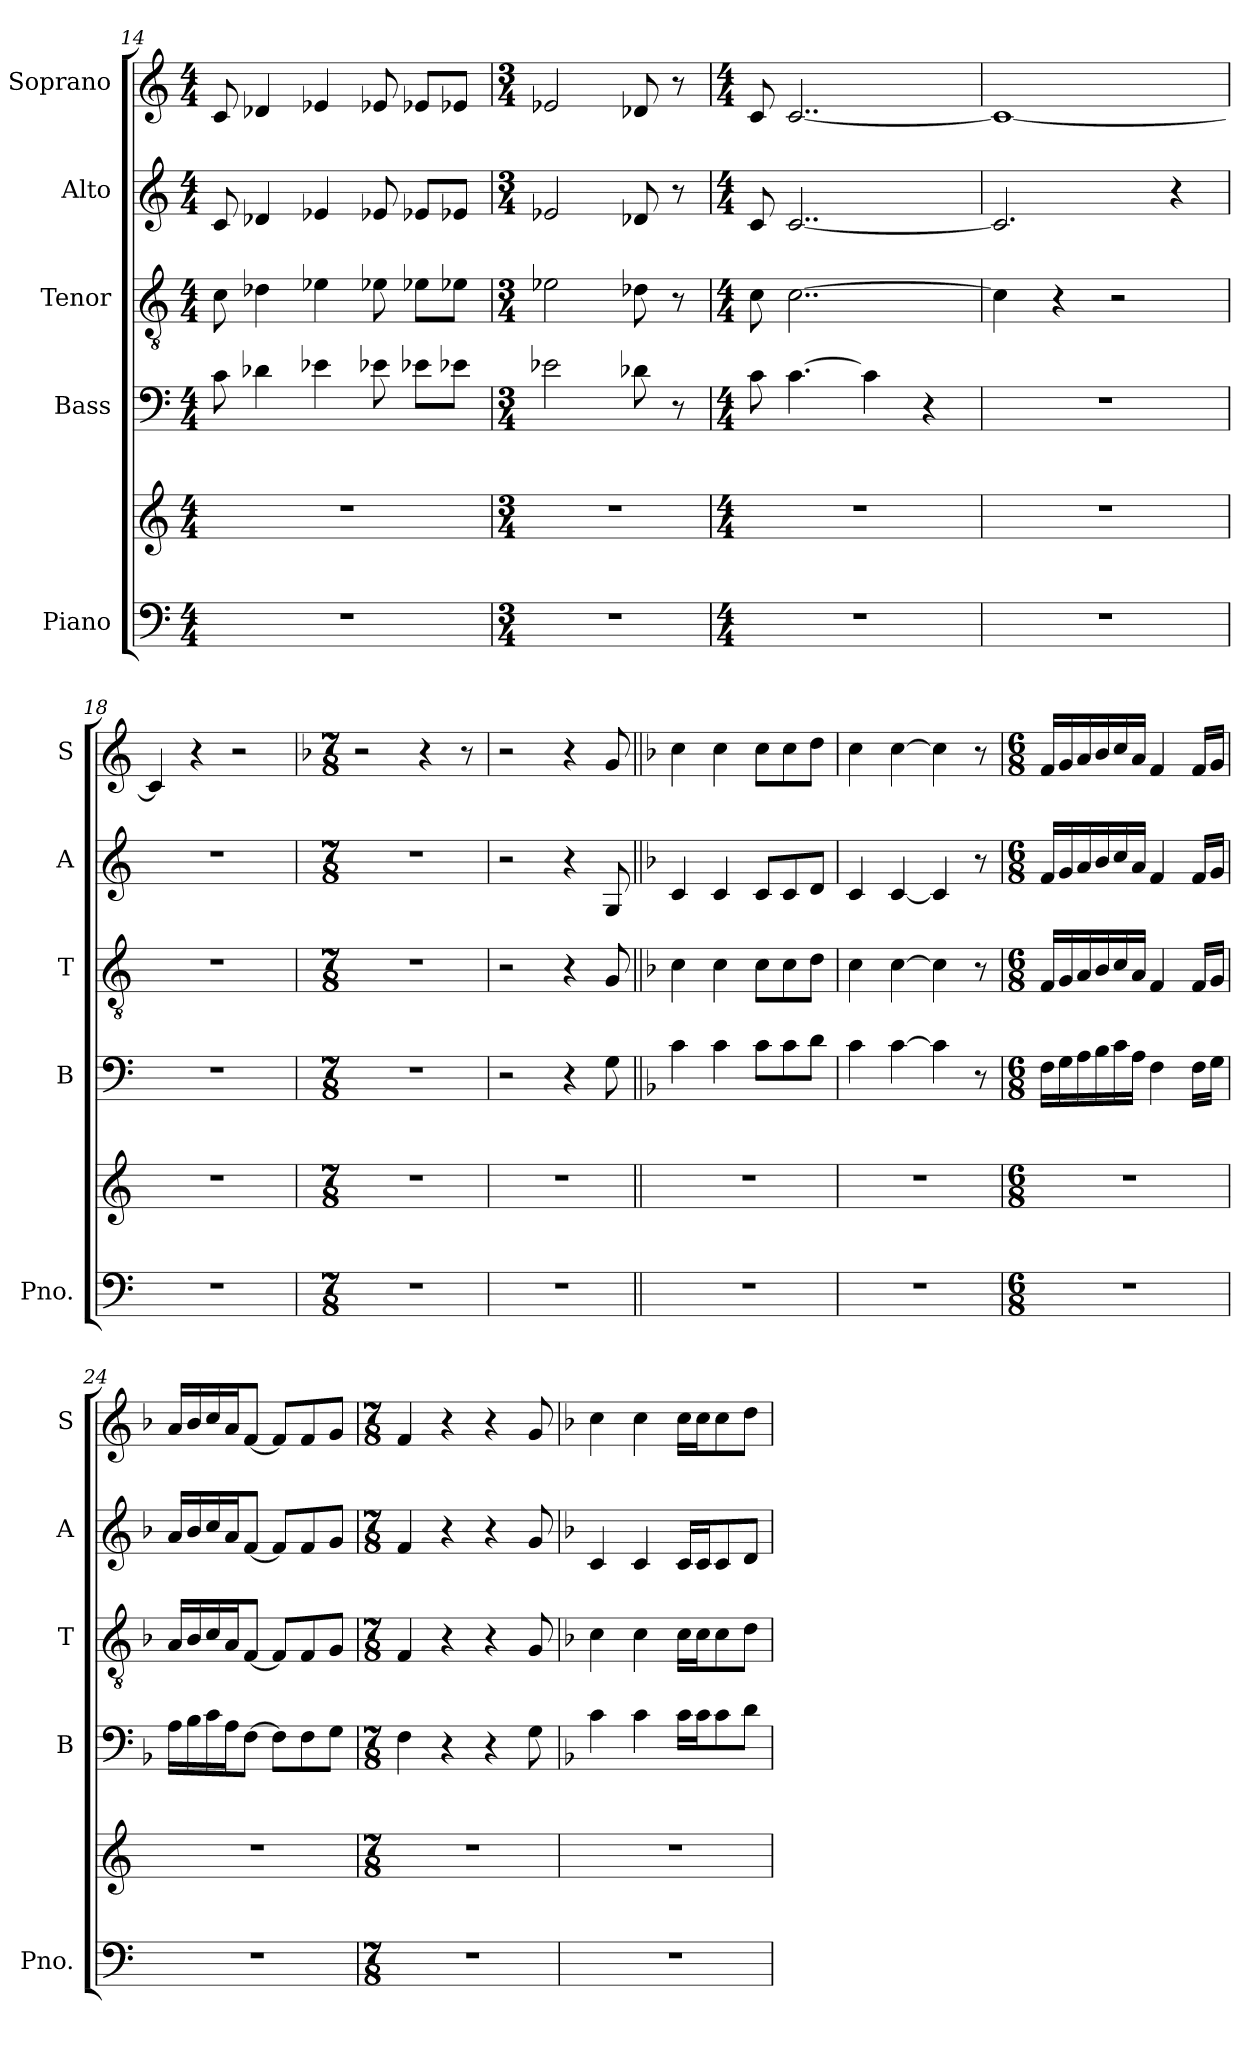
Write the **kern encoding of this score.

**kern	**kern	**kern	**kern	**kern	**kern
*part5	*part5	*part4	*part3	*part2	*part1
*staff6	*staff5	*staff4	*staff3	*staff2	*staff1
*I"Piano	*	*I"Bass	*I"Tenor	*I"Alto	*I"Soprano
*I'Pno.	*	*I'B	*I'T	*I'A	*I'S
!!LO:PB:g=z
*clefF4	*clefG2	*clefF4	*clefGv2	*clefG2	*clefG2
*k[]	*k[]	*k[]	*k[]	*k[]	*k[]
*C:	*C:	*C:	*C:	*C:	*C:
*M4/4	*M4/4	*M4/4	*M4/4	*M4/4	*M4/4
=14	=14	=14	=14	=14	=14
1r	1r	8c\	8c\	8c/	8c/
.	.	4d-X\	4d-X\	4d-X/	4d-X/
.	.	4e-X\	4e-X\	4e-X/	4e-X/
.	.	8e-X\	8e-X\	8e-X/	8e-X/
.	.	8e-X\L	8e-X\L	8e-X/L	8e-X/L
.	.	8e-X\J	8e-X\J	8e-X/J	8e-X/J
=15	=15	=15	=15	=15	=15
*M3/4	*M3/4	*M3/4	*M3/4	*M3/4	*M3/4
2.r	2.r	2e-X\	2e-X\	2e-X/	2e-X/
.	.	8d-X\	8d-X\	8d-X/	8d-X/
.	.	8r	8r	8r	8r
=16	=16	=16	=16	=16	=16
*M4/4	*M4/4	*M4/4	*M4/4	*M4/4	*M4/4
1r	1r	8c\	8c\	8c/	8c/
.	.	[4.c\	[2..c\	[2..c/	[2..c/
.	.	4c\]	.	.	.
.	.	4r	.	.	.
=17	=17	=17	=17	=17	=17
1r	1r	1r	4c\]	2.c/]	1c_
.	.	.	4r	.	.
.	.	.	2r	.	.
.	.	.	.	4r	.
=18	=18	=18	=18	=18	=18
1r	1r	1r	1r	1r	4c/]
.	.	.	.	.	4r
.	.	.	.	.	2r
=19	=19	=19	=19	=19	=19
*	*	*	*	*	*k[b-]
*	*	*	*	*	*F:
*M7/8	*M7/8	*M7/8	*M7/8	*M7/8	*M7/8
2..r	2..r	2..r	2..r	2..r	2r
.	.	.	.	.	4r
.	.	.	.	.	8r
=20	=20	=20	=20	=20	=20
2..r	2..r	2r	2r	2r	2r
.	.	4r	4r	4r	4r
.	.	8G\	8G/	8G/	8g/
!!LO:LB:g=z
=21||	=21||	=21||	=21||	=21||	=21||
*	*	*k[b-]	*k[b-]	*k[b-]	*
*	*	*F:	*F:	*F:	*
2..r	2..r	4c\	4c\	4c/	4cc\
.	.	4c\	4c\	4c/	4cc\
.	.	8c\L	8c\L	8c/L	8cc\L
.	.	8c\	8c\	8c/	8cc\
.	.	8d\J	8d\J	8d/J	8dd\J
=22	=22	=22	=22	=22	=22
2..r	2..r	4c\	4c\	4c/	4cc\
.	.	[4c\	[4c\	[4c/	[4cc\
.	.	4c\]	4c\]	4c/]	4cc\]
.	.	8r	8r	8r	8r
=23	=23	=23	=23	=23	=23
*M6/8	*M6/8	*M6/8	*M6/8	*M6/8	*M6/8
2.r	2.r	16F\LL	16F/LL	16f/LL	16f/LL
.	.	16G\	16G/	16g/	16g/
.	.	16A\	16A/	16a/	16a/
.	.	16B-\	16B-/	16b-/	16b-/
.	.	16c\	16c/	16cc/	16cc/
.	.	16A\JJ	16A/JJ	16a/JJ	16a/JJ
.	.	4F\	4F/	4f/	4f/
.	.	16F\LL	16F/LL	16f/LL	16f/LL
.	.	16G\JJ	16G/JJ	16g/JJ	16g/JJ
=24	=24	=24	=24	=24	=24
2.r	2.r	16A\LL	16A/LL	16a/LL	16a/LL
.	.	16B-\	16B-/	16b-/	16b-/
.	.	16c\	16c/	16cc/	16cc/
.	.	16A\J	16A/J	16a/J	16a/J
.	.	[8F\J	[8F/J	[8f/J	[8f/J
.	.	8F\L]	8F/L]	8f/L]	8f/L]
.	.	8F\	8F/	8f/	8f/
.	.	8G\J	8G/J	8g/J	8g/J
=25	=25	=25	=25	=25	=25
*M7/8	*M7/8	*M7/8	*M7/8	*M7/8	*M7/8
2..r	2..r	4F\	4F/	4f/	4f/
.	.	4r	4r	4r	4r
.	.	4r	4r	4r	4r
.	.	8G\	8G/	8g/	8g/
!!LO:PB:g=z
=26	=26	=26	=26	=26	=26
*	*	*k[b-]	*k[b-]	*k[b-]	*
*	*	*F:	*F:	*F:	*
2..r	2..r	4c\	4c\	4c/	4cc\
.	.	4c\	4c\	4c/	4cc\
.	.	16c\LL	16c\LL	16c/LL	16cc\LL
.	.	16c\J	16c\J	16c/J	16cc\J
.	.	8c\	8c\	8c/	8cc\
.	.	8d\J	8d\J	8d/J	8dd\J
=	=	=	=	=	=
*-	*-	*-	*-	*-	*-
